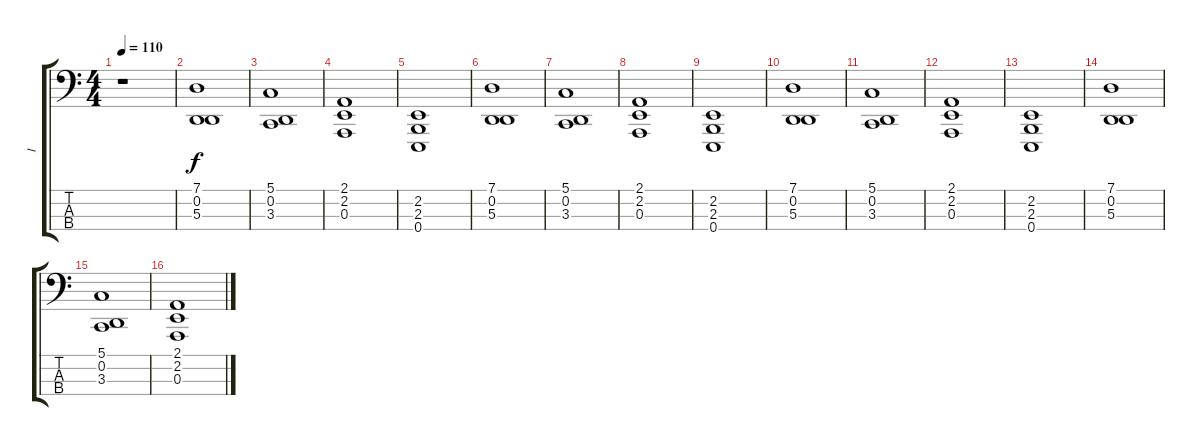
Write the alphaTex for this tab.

\track ("I" "I") {instrument acousticgrandpiano}
\staff {score tabs}
\tuning (G2 D2 A1 E1) {hide}
\ts (4 4)
\tempo 110
\clef f4
\ks c
r.1{dy f instrument acousticgrandpiano} |
(7.1 0.2 5.3).1 |
(5.1 0.2 3.3).1 |
(2.1 2.2 0.3).1 |
(2.2 2.3 0.4).1 |
(7.1 0.2 5.3).1 |
(5.1 0.2 3.3).1 |
(2.1 2.2 0.3).1 |
(2.2 2.3 0.4).1 |
(7.1 0.2 5.3).1 |
(5.1 0.2 3.3).1 |
(2.1 2.2 0.3).1 |
(2.2 2.3 0.4).1 |
(7.1 0.2 5.3).1 |
(5.1 0.2 3.3).1 |
(2.1 2.2 0.3).1
